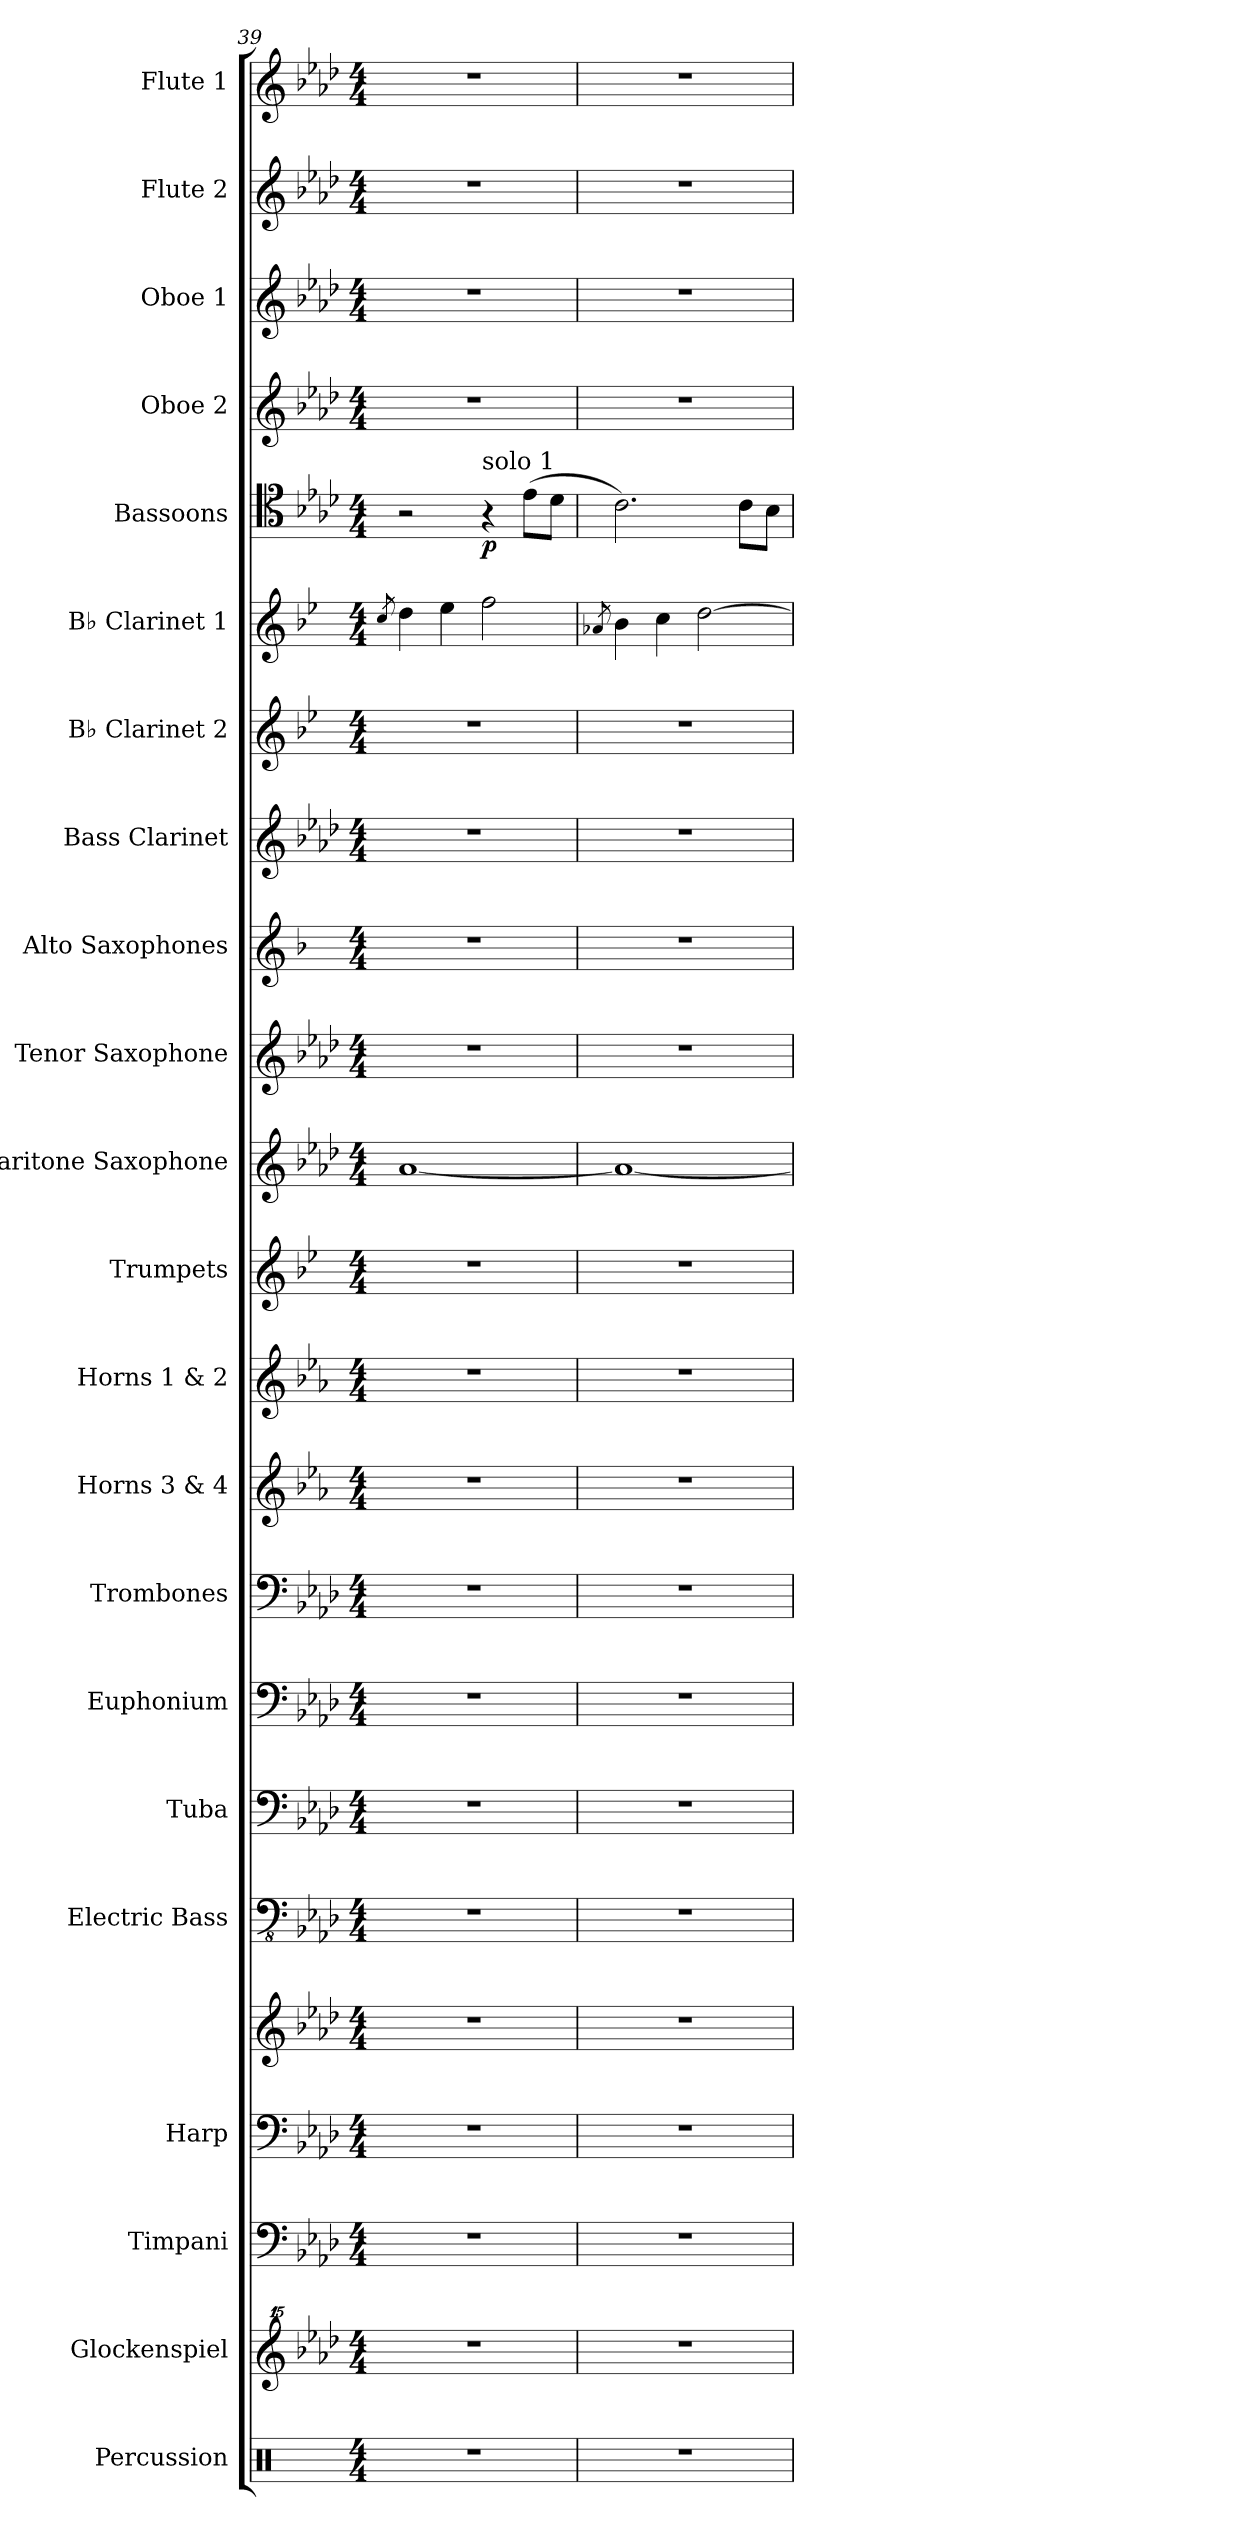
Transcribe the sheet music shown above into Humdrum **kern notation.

**kern	**kern	**kern	**kern	**kern	**kern	**kern	**kern	**kern	**kern	**kern	**kern	**kern	**kern	**kern	**kern	**kern	**kern	**kern	**dynam	**kern	**kern	**kern	**kern
*part22	*part21	*part20	*part19	*part19	*part18	*part17	*part16	*part15	*part14	*part13	*part12	*part11	*part10	*part9	*part8	*part7	*part6	*part5	*part5	*part4	*part3	*part2	*part1
*staff23	*staff22	*staff21	*staff20	*staff19	*staff18	*staff17	*staff16	*staff15	*staff14	*staff13	*staff12	*staff11	*staff10	*staff9	*staff8	*staff7	*staff6	*staff5	*staff5	*staff4	*staff3	*staff2	*staff1
*I"Percussion	*I"Glockenspiel	*I"Timpani	*I"Harp	*	*I"Electric Bass	*I"Tuba	*I"Euphonium	*I"Trombones	*I"Horns 3 &amp; 4	*I"Horns 1 &amp; 2	*I"Trumpets	*I"Baritone Saxophone	*I"Tenor Saxophone	*I"Alto Saxophones	*I"Bass Clarinet	*I"B♭ Clarinet 2	*I"B♭ Clarinet 1	*I"Bassoons	*	*I"Oboe 2	*I"Oboe 1	*I"Flute 2	*I"Flute 1
*I'Perc.	*I'Glk.	*I'Timp.	*I'Hrp.	*	*I'El. B.	*I'Tba.	*I'Euph.	*I'Tbns.	*I'Hns. 3/4	*I'Hns. 1/2	*I'Tpts.	*I'Bar. Sax.	*I'T. Sax.	*I'A. Saxes.	*I'B. Cl.	*I'B♭ Cl. 2	*I'B♭ Cl. 1	*I'Bsns.	*	*I'Ob. 2	*I'Ob. 1	*I'Fl. 2	*I'Fl. 1
*clefX	*clefG^^2	*clefF4	*clefF4	*clefG2	*clefFv4	*clefF4	*clefF4	*clefF4	*clefG2	*clefG2	*clefG2	*clefG2	*clefG2	*clefG2	*clefG2	*clefG2	*clefG2	*clefC4	*	*clefG2	*clefG2	*clefG2	*clefG2
*	*	*	*	*	*	*	*	*	*ITrd4c7	*ITrd4c7	*ITrd1c2	*ITrd12c21	*ITrd8c14	*ITrd5c9	*ITrd8c14	*ITrd1c2	*ITrd1c2	*	*	*	*	*	*
*k[]	*k[b-e-a-d-]	*k[b-e-a-d-]	*k[b-e-a-d-]	*k[b-e-a-d-]	*k[b-e-a-d-]	*k[b-e-a-d-]	*k[b-e-a-d-]	*k[b-e-a-d-]	*k[b-e-a-d-]	*k[b-e-a-d-]	*k[b-e-a-d-]	*k[b-e-a-d-]	*k[b-e-a-d-]	*k[b-e-a-d-]	*k[b-e-a-d-]	*k[b-e-a-d-]	*k[b-e-a-d-]	*k[b-e-a-d-]	*	*k[b-e-a-d-]	*k[b-e-a-d-]	*k[b-e-a-d-]	*k[b-e-a-d-]
*M4/4	*M4/4	*M4/4	*M4/4	*M4/4	*M4/4	*M4/4	*M4/4	*M4/4	*M4/4	*M4/4	*M4/4	*M4/4	*M4/4	*M4/4	*M4/4	*M4/4	*M4/4	*M4/4	*	*M4/4	*M4/4	*M4/4	*M4/4
=39	=39	=39	=39	=39	=39	=39	=39	=39	=39	=39	=39	=39	=39	=39	=39	=39	=39	=39	=39	=39	=39	=39	=39
.	.	.	.	.	.	.	.	.	.	.	.	.	.	.	.	.	8qb-/	.	.	.	.	.	.
1r	1r	1r	1r	1r	1r	1r	1r	1r	1r	1r	1r	[1A-	1r	1r	1r	1r	4cc\	2r	.	1r	1r	1r	1r
.	.	.	.	.	.	.	.	.	.	.	.	.	.	.	.	.	4dd-\	.	.	.	.	.	.
!	!	!	!	!	!	!	!	!	!	!	!	!	!	!	!	!	!	!LO:TX:a:t=solo 1	!	!	!	!	!
!	!	!	!	!	!	!	!	!	!	!	!	!	!	!	!	!	!	!	!LO:DY:b	!	!	!	!
.	.	.	.	.	.	.	.	.	.	.	.	.	.	.	.	.	2ee-\	4r	p	.	.	.	.
.	.	.	.	.	.	.	.	.	.	.	.	.	.	.	.	.	.	(8e-\L	.	.	.	.	.
.	.	.	.	.	.	.	.	.	.	.	.	.	.	.	.	.	.	8d-\J	.	.	.	.	.
=40	=40	=40	=40	=40	=40	=40	=40	=40	=40	=40	=40	=40	=40	=40	=40	=40	=40	=40	=40	=40	=40	=40	=40
.	.	.	.	.	.	.	.	.	.	.	.	.	.	.	.	.	8qg-X/	.	.	.	.	.	.
1r	1r	1r	1r	1r	1r	1r	1r	1r	1r	1r	1r	1A-_	1r	1r	1r	1r	4a-\	2.c\)	.	1r	1r	1r	1r
.	.	.	.	.	.	.	.	.	.	.	.	.	.	.	.	.	4b-\	.	.	.	.	.	.
.	.	.	.	.	.	.	.	.	.	.	.	.	.	.	.	.	[2cc\	.	.	.	.	.	.
.	.	.	.	.	.	.	.	.	.	.	.	.	.	.	.	.	.	8c\L	.	.	.	.	.
.	.	.	.	.	.	.	.	.	.	.	.	.	.	.	.	.	.	8B-\J	.	.	.	.	.
=	=	=	=	=	=	=	=	=	=	=	=	=	=	=	=	=	=	=	=	=	=	=	=
*-	*-	*-	*-	*-	*-	*-	*-	*-	*-	*-	*-	*-	*-	*-	*-	*-	*-	*-	*-	*-	*-	*-	*-
